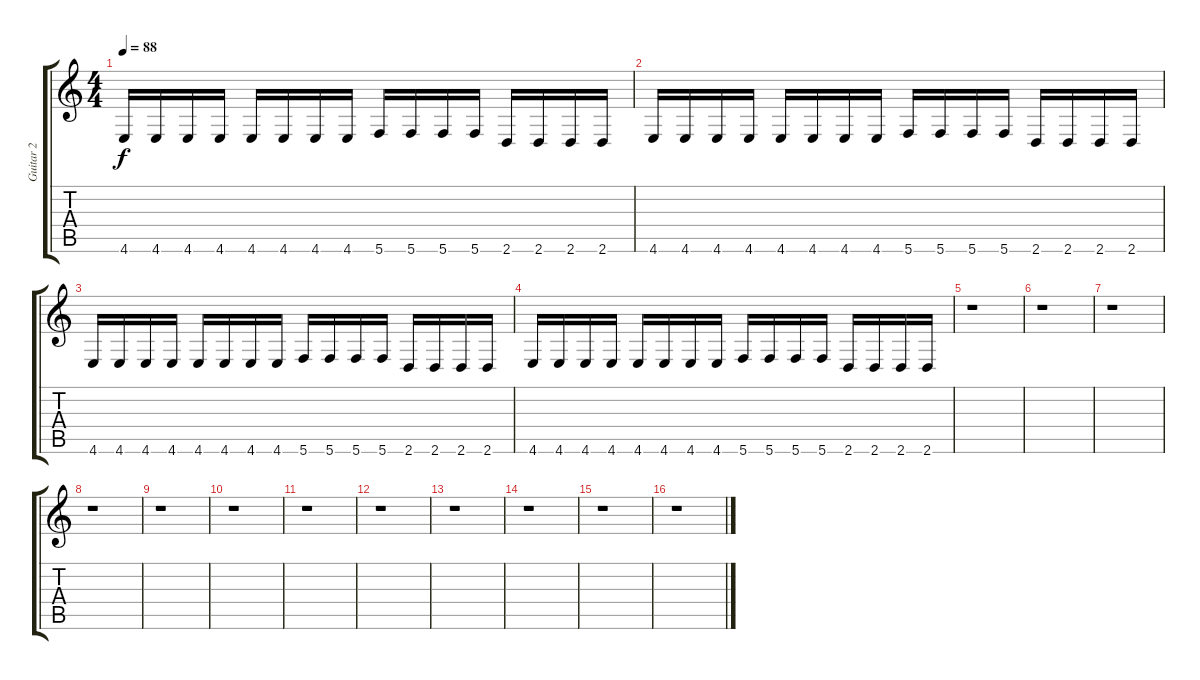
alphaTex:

\track ("Guitar 2" "Guitar 2") {instrument electricguitarmuted}
\staff {score tabs}
\tuning (D4 A3 F3 C3 G2 C2) {hide}
\ts (4 4)
\tempo 88
\clef g2
\ks c
4.6.16{dy f} 4.6.16 4.6.16 4.6.16 4.6.16 4.6.16 4.6.16 4.6.16 5.6.16 5.6.16 5.6.16 5.6.16 2.6.16 2.6.16 2.6.16 2.6.16 |
4.6.16 4.6.16 4.6.16 4.6.16 4.6.16 4.6.16 4.6.16 4.6.16 5.6.16 5.6.16 5.6.16 5.6.16 2.6.16 2.6.16 2.6.16 2.6.16 |
4.6.16 4.6.16 4.6.16 4.6.16 4.6.16 4.6.16 4.6.16 4.6.16 5.6.16 5.6.16 5.6.16 5.6.16 2.6.16 2.6.16 2.6.16 2.6.16 |
4.6.16 4.6.16 4.6.16 4.6.16 4.6.16 4.6.16 4.6.16 4.6.16 5.6.16 5.6.16 5.6.16 5.6.16 2.6.16 2.6.16 2.6.16 2.6.16 |
r.1 |
r.1 |
r.1 |
r.1 |
r.1 |
r.1 |
r.1 |
r.1 |
r.1 |
r.1 |
r.1 |
r.1
